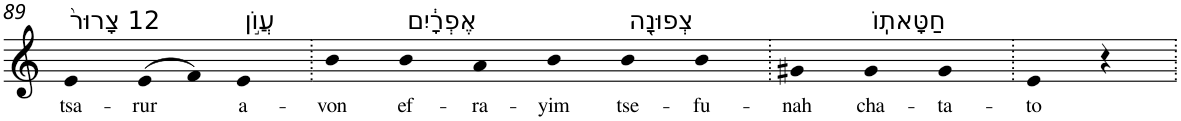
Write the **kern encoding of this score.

**kern	**text
*part1	*part1
*staff1	*staff1
*I"Piano	*
*I'Pno	*
!!LO:PB:g=z
*clefG2	*
*k[]	*
=89	=89
!LO:TX:a:t=12 צָרוּר֙	!
!	!LO:LY:b
4e	tsa-
!	!LO:LY:b
(>8e	-rur
8f)	.
!LO:TX:a:t=עֲוֺ֣ן	!
!	!LO:LY:b
4e	a-
=90.	=90.
!	!LO:LY:b
4b	-von
!LO:TX:a:t=אֶפְרָ֔יִם	!
!	!LO:LY:b
4b	ef-
!	!LO:LY:b
4a	-ra-
!	!LO:LY:b
4b	-yim
!LO:TX:a:t=צְפוּנָ֖ה	!
!	!LO:LY:b
4b	tse-
!	!LO:LY:b
4b	-fu-
=91.	=91.
!	!LO:LY:b
4g#X	-nah
!LO:TX:a:t=חַטָּאתֽוֹ	!
!	!LO:LY:b
4g#	cha-
!	!LO:LY:b
4g#	-ta-
=92.	=92.
!	!LO:LY:b
4e	-to
4r	.
=.	=.
*-	*-
